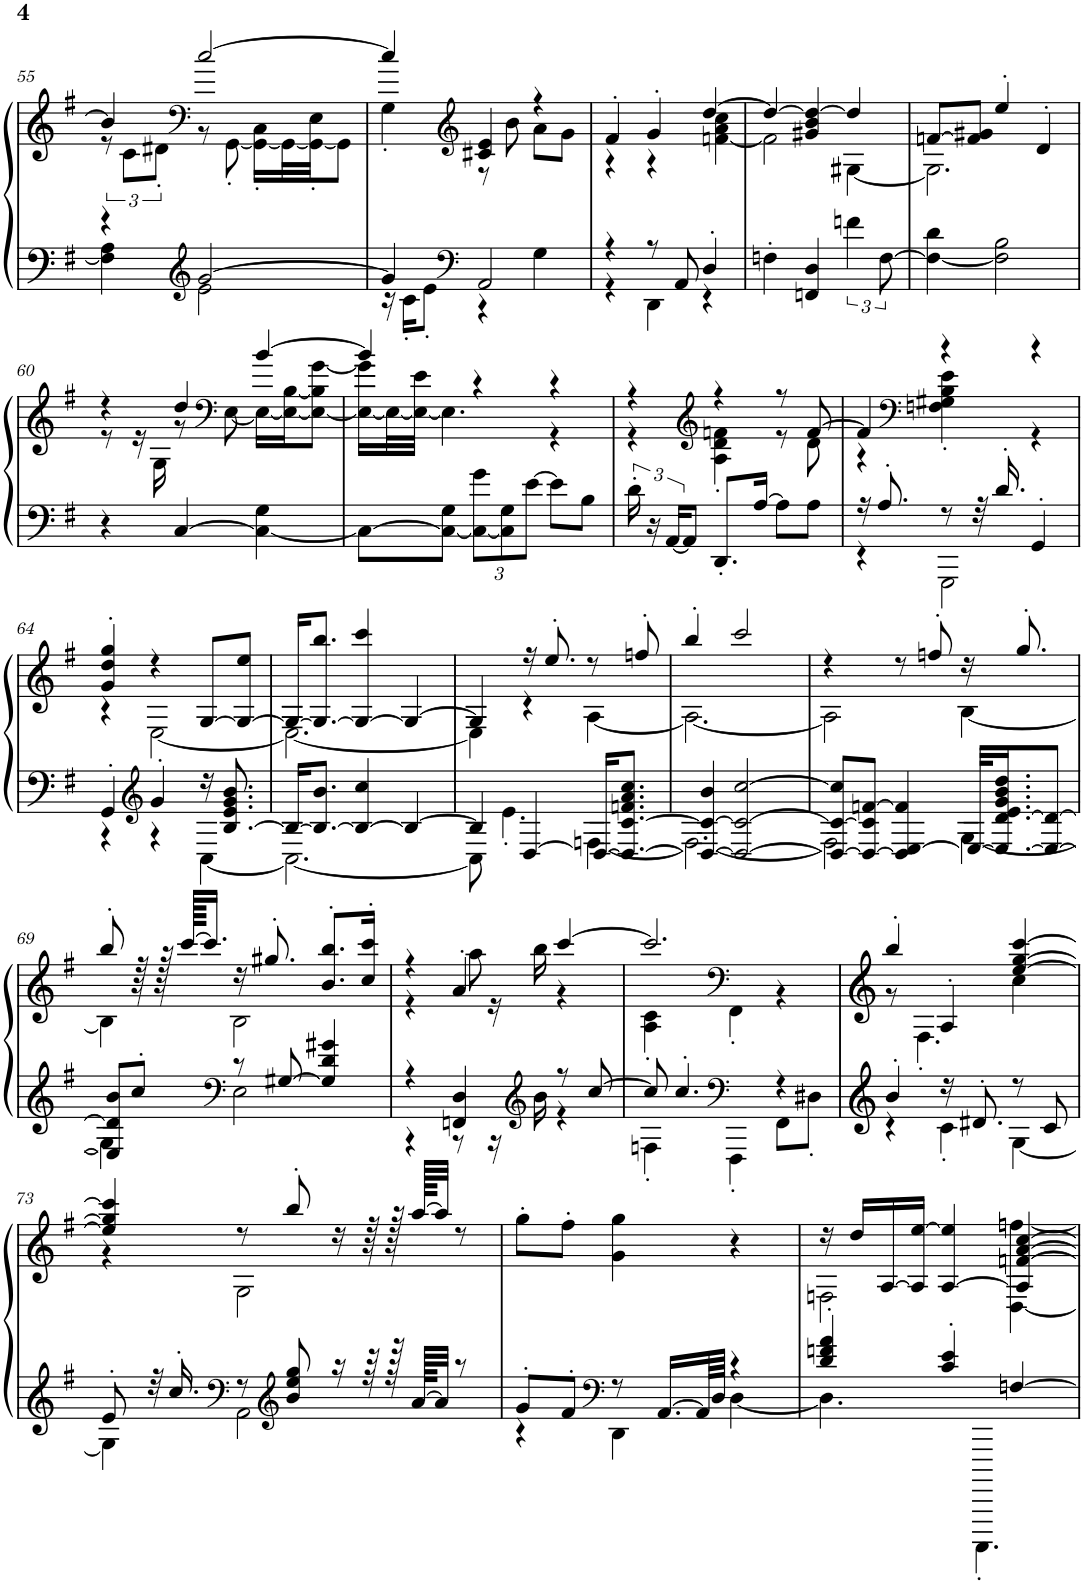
**kern	**kern
*part1	*part1
*staff2	*staff1
*I"钢琴, Bewitched, Bothered,	*
!!LO:PB:g=z
*clefF4	*clefG2
*k[f#]	*k[f#]
*M3/4	*M3/4
=55	=55
*^	*^
4r	4F#\] 4A\	4b/]	12r
.	.	.	12c\L
.	.	.	12d#X'\J
*clefG2	*	*clefF4	*
[2g/	2e\	[2cc/	8r
.	.	.	[8GG'\
.	.	.	16GG\_' 16C\'LL
.	.	.	32GG\L_
.	.	.	32GG\_' 32E\'JJ
.	.	.	8GG\J]
=56	=56	=56	=56
4g/]	16r	4cc/]	4G'\
.	16c'\KL	.	.
.	8e'\J	.	.
*clefF4	*	*clefG2	*
2AA/	4r	4c#X/ 4e/	8r
.	.	.	8b\
.	4G\	4r	8a\L
.	.	.	8g\J
=57	=57	=57	=57
4r	4r	4f#'/	4r
8r	4DD\	4g'/	4r
8AA/	.	.	.
4D'/	4r	[4dd/	[4fn\ 4a\ 4cc\
*v	*v	*	*
=58	=58	=58
4Fn'\	4dd/_	2f\]
4FFn/ 4D/	4g#X/ 4b/ 4dd/_	.
6fn\	4dd/]	[4G#X\
[12F\	.	.
=59	=59	=59
4F\_ 4d\	[8fn/L	2.G#\]
.	8f/] 8g#X/J	.
2F\] 2B\	4ee'/	.
.	4d'/	.
!!LO:LB:g=z	!!
=60	=60	=60
4r	4r	8r
.	.	16r
.	.	16G\
[4C/	4dd/	8r
*	*clefF4	*
.	.	[8E\
4C\_ 4G\	[4b/	16E\LL_
.	.	16E\_ [16B\J
.	.	8E\_ 8B\] [8g\J
=61	=61	=61
8C\L_	4b/]	16E\_ 16g\]LL
.	.	32E\L_
.	.	32E\_ 32e\JJJ
8C\_ 8G\J	.	4.E\]
*Xbrackettup	*	*
12C\_ 12g\L	4r	.
12C\] 12G\	.	.
[12e\J	.	.
8e\L]	4r	4r
8B\J	.	.
=62	=62	=62
*brackettup	*	*
24d'\	4r	4r
24r	.	.
[24AA/KL	.	.
8AA/J]	.	.
*	*clefG2	*
8.DD'/L	4r	4A\' 4d\' 4fn\'
[16A/Jk	.	.
8A\L]	8r	8r
8A\J	[8f/	8d\
=63	=63	=63
*^	*	*
16r	4r	4f/]	4r
8.A'/	.	.	.
*	*	*clefF4	*
8r	2GGG\	4r	4Fn\' 4G#X\' 4B\' 4e\'
32r	.	.	.
16.d'/	.	.	.
4GG'/	.	4r	4r
!!LO:LB:g=z	!!
=64	=64	=64	=64
4GG'/	4r	4g/' 4dd/' 4gg/'	4r
*clefG2	*	*	*
4g'/	4r	4r	[2E\
16r	[4C\	[8G/L	.
[8.B/ 8.e/ 8.g/ 8.b/	.	.	.
.	.	8G/_ 8ee/J	.
=65	=65	=65	=65
16B/KL_	2.C\_	16G/KL_	2.E\_
8.B/_ 8.b/J	.	8.G/_ 8.bb/J	.
4B/_ 4cc/	.	4G/_ 4ccc/	.
4B/_	.	4G/_	.
=66	=66	=66	=66
4B/]	8C\]	4G/]	4E\]
.	4.e'\	.	.
[4D/	.	16r	4r
.	.	8.ee'/	.
16D/KL_	[4Fn\	8r	[4A\
8.D/_ [8.c/ 8.fn/ 8.a/ 8.cc/J	.	.	.
.	.	8ffn'/	.
=67	=67	=67	=67
4D/_ 4c/_ 4b/	2.F\_	4bb'/	2.A\_
2D/_ 2c/_ [2cc/	.	2ccc/	.
=68	=68	=68	=68
8D/_ 8c/_ 8cc/]L	2F\]	4r	2A\]
8D/_ 8c/] [8fn/J	.	.	.
4D/] [4E/ 4f/]	.	8r	.
.	.	8ffn'/	.
32E/KLL_	[4G\	16r	[4B\
16.E/_ [16.d/ 16.e/ 16.g/ 16.b/ 16.dd/J	.	.	.
.	.	8.gg'/	.
8E/_ 8d/_J	.	.	.
!!LO:LB:g=z	!!
=69	=69	=69	=69
8E/] 8d/] 8b/L	4G\]	8bb'/	4B\]
8cc'/J	.	64r	.
.	.	128r	.
.	.	[128ccc/KKKLL	.
.	.	16.ccc/JJ]	.
*clefF4	*	*	*
8r	2E\	16r	2B\
.	.	8.gg#X'/	.
[8G#X/	.	.	.
4G#/] 4d/ 4g#X/	.	8.b/' 8.bb/'L	.
.	.	16cc/' 16ccc/'Jk	.
=70	=70	=70	=70
4r	4r	4r	4r
4FFn/ 4D/	8r	4a'/	8aa\
.	16r	.	16r
*clefG2	*	*	*
.	16b\	.	16bb\
8r	4r	[4ccc/	4r
[8cc/	.	.	.
=71	=71	=71	=71
8cc/]	4Fn'\	2.ccc/]	4A\' 4c\'
4.cc'/	.	.	.
*clefF4	*	*clefF4	*
.	4FFF#'\	.	4FF#'\
4r	8FF#\L	.	4r
.	8D#X'\J	.	.
=72	=72	=72	=72
4b'/	4r	4bb'/	8r
.	.	.	4.F#'\
16r	4c'\	4A'/	.
8.d#X'/	.	.	.
8r	[4G\	[4ee/ [4gg/ [4ccc/	4cc\
8c/	.	.	.
!!LO:LB:g=z	!!
=73	=73	=73	=73
8e'/	4G\]	4ee/] 4gg/] 4ccc/]	4r
32r	.	.	.
16.cc'/	.	.	.
*clefF4	*	*	*
8r	2AA\	8r	2G\
*clefG2	*	*	*
8b/ 8ee/ 8gg/	.	8bb'/	.
16r	.	16r	.
64r	.	64r	.
128r	.	128r	.
[128a/KKLLL	.	[128aa/KKLLL	.
32a/JJJ]	.	32aa/JJJ]	.
8r	.	8r	.
*	*	*v	*v
=74	=74	=74
8g'/L	4r	8gg'\L
8f#'/J	.	8ff#'\J
*clefF4	*	*
8r	4DD\	4g\ 4gg\
[16.AA/LL	.	.
64AA/LL]	.	.
64D/JJJJ	.	.
4r	[4D\	4r
=75	=75	=75
*	*	*^
4d/' 4fn/' 4a/'	4.D\]	16r	2Fn\
.	.	16dd/LL	.
.	.	[16A/	.
.	.	16A/] [16ee/JJ	.
4c/' 4e/'	.	[4A/ 4ee/]	.
.	4.CCCCC'\	.	.
[4Fn/	.	4A/] [4fn/ [4a/ [4cc/	[4D\ [4ffn\
*v	*v	*	*
*	*v	*v
=	=
*-	*-
